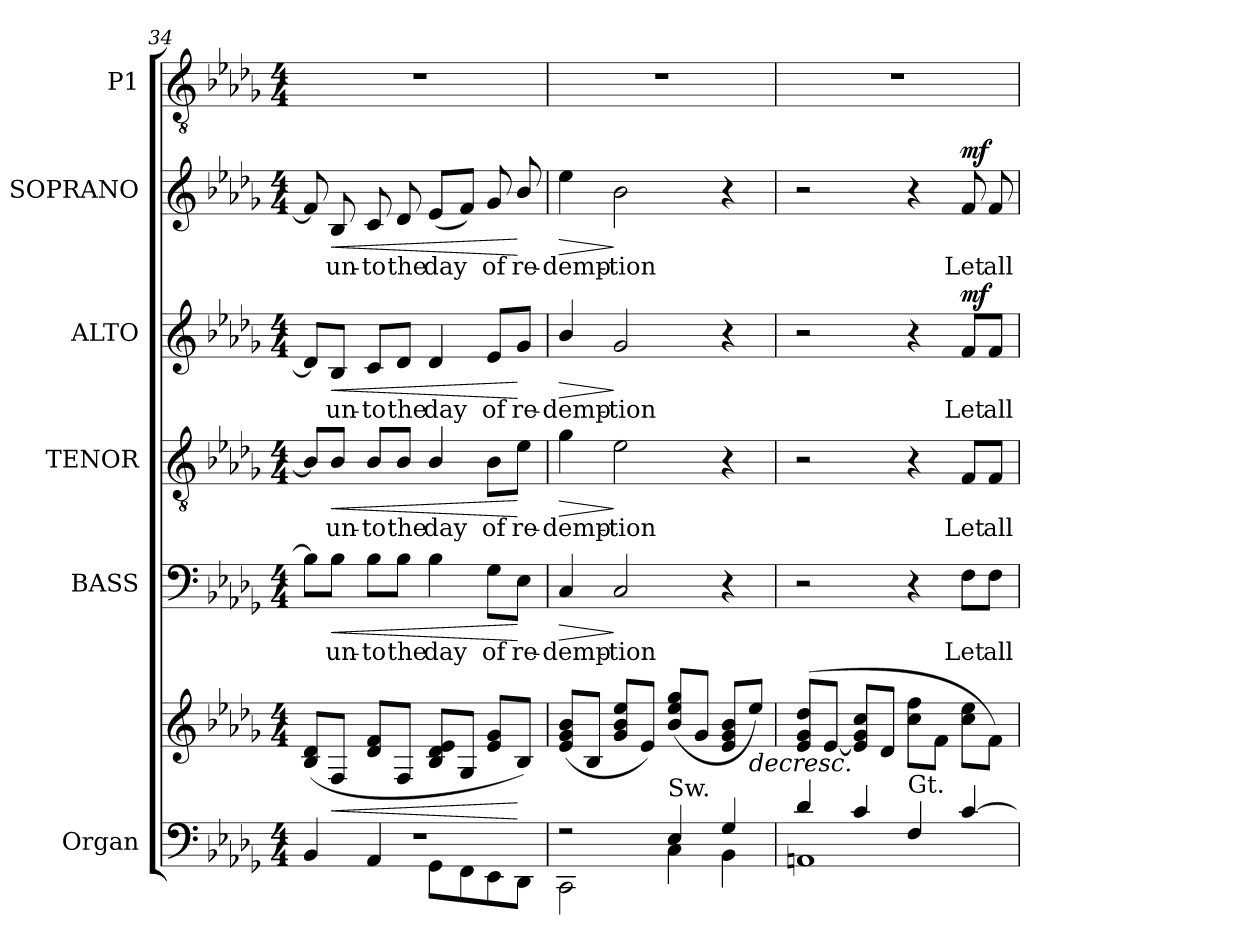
**kern	**kern	**dynam	**kern	**text	**dynam	**kern	**text	**dynam	**kern	**text	**dynam	**kern	**text	**dynam	**kern
*part6	*part6	*part6	*part5	*part5	*part5	*part4	*part4	*part4	*part3	*part3	*part3	*part2	*part2	*part2	*part1
*staff7	*staff6	*staff6/7	*staff5	*staff5	*staff5	*staff4	*staff4	*staff4	*staff3	*staff3	*staff3	*staff2	*staff2	*staff2	*staff1
*I"Organ	*	*	*I"BASS	*	*	*I"TENOR	*	*	*I"ALTO	*	*	*I"SOPRANO	*	*	*I"P1
*I'Org.	*	*	*I'B.	*	*	*I'T.	*	*	*I'A.	*	*	*I'S.	*	*	*
*clefF4	*clefG2	*	*clefF4	*	*	*clefGv2	*	*	*clefG2	*	*	*clefG2	*	*	*clefGv2
*	*	*	*	*	*	*ITrd7c12	*	*	*	*	*	*	*	*	*ITrd7c12
*k[b-e-a-d-g-]	*k[b-e-a-d-g-]	*	*k[b-e-a-d-g-]	*	*	*k[b-e-a-d-g-]	*	*	*k[b-e-a-d-g-]	*	*	*k[b-e-a-d-g-]	*	*	*k[b-e-a-d-g-]
*D-:	*D-:	*	*D-:	*	*	*D-:	*	*	*D-:	*	*	*D-:	*	*	*D-:
*M4/4	*M4/4	*	*M4/4	*	*	*M4/4	*	*	*M4/4	*	*	*M4/4	*	*	*M4/4
=34	=34	=34	=34	=34	=34	=34	=34	=34	=34	=34	=34	=34	=34	=34	=34
*^	*	*	*	*	*	*	*	*	*	*	*	*	*	*	*
1r	4BB-i/	(8B-i/ 8d-iL	.	8B-i\L]	.	.	8BB-i/L]	.	.	8d-i/L]	.	.	8fi/]	.	.	1r
!	!	!	!LO:HP:b	!	!	!	!	!	!	!	!	!	!	!	!	!
!	!	!	!	!	!LO:LY:b:color=#000000	!LO:HP:b	!	!	!	!	!	!	!	!	!	!
!	!	!	!	!	!	!	!	!LO:LY:b:color=#000000	!LO:HP:b	!	!	!	!	!	!	!
!	!	!	!	!	!	!	!	!	!	!	!LO:LY:b:color=#000000	!LO:HP:b	!	!	!	!
!	!	!	!	!	!	!	!	!	!	!	!	!	!	!LO:LY:b:color=#000000	!LO:HP:b	!
.	.	8Fi/J	<	8B-i\J	un-	<	8BB-i/J	un-	<	8B-i/J	un-	<	8B-i/	un-	<	.
!	!	!	!	!	!LO:LY:b:color=#000000	!	!	!	!	!	!	!	!	!	!	!
!	!	!	!	!	!	!	!	!LO:LY:b:color=#000000	!	!	!	!	!	!	!	!
!	!	!	!	!	!	!	!	!	!	!	!LO:LY:b:color=#000000	!	!	!	!	!
!	!	!	!	!	!	!	!	!	!	!	!	!	!	!LO:LY:b:color=#000000	!	!
.	4AA-i/	8d-i/ 8fiL	.	8B-i\L	-to	.	8BB-i/L	-to	.	8ci/L	-to	.	8ci/	-to	.	.
!	!	!	!	!	!LO:LY:b:color=#000000	!	!	!	!	!	!	!	!	!	!	!
!	!	!	!	!	!	!	!	!LO:LY:b:color=#000000	!	!	!	!	!	!	!	!
!	!	!	!	!	!	!	!	!	!	!	!LO:LY:b:color=#000000	!	!	!	!	!
!	!	!	!	!	!	!	!	!	!	!	!	!	!	!LO:LY:b:color=#000000	!	!
.	.	8Fi/J	.	8B-i\J	the	.	8BB-i/J	the	.	8d-i/J	the	.	8d-i/	the	.	.
!	!	!	!	!	!LO:LY:b:color=#000000	!	!	!	!	!	!	!	!	!	!	!
!	!	!	!	!	!	!	!	!LO:LY:b:color=#000000	!	!	!	!	!	!	!	!
!	!	!	!	!	!	!	!	!	!	!	!LO:LY:b:color=#000000	!	!	!	!	!
!	!	!	!	!	!	!	!	!	!	!	!	!	!	!LO:LY:b:color=#000000	!	!
.	8GG-i\L	8B-i/ 8d-i 8e-iL	.	4B-i\	day	.	4BB-i/	day	.	4d-i/	day	.	(8e-i/L	day	.	.
.	8FFi\	8G-i/J	.	.	.	.	.	.	.	.	.	.	8fi/J)	.	.	.
!	!	!	!	!	!LO:LY:b:color=#000000	!	!	!	!	!	!	!	!	!	!	!
!	!	!	!	!	!	!	!	!LO:LY:b:color=#000000	!	!	!	!	!	!	!	!
!	!	!	!	!	!	!	!	!	!	!	!LO:LY:b:color=#000000	!	!	!	!	!
!	!	!	!	!	!	!	!	!	!	!	!	!	!	!LO:LY:b:color=#000000	!	!
.	8EE-i\	8e-i/ 8g-iL	.	8G-i\L	of	.	8BB-i\L	of	.	8e-i/L	of	.	8g-i/	of	.	.
!	!	!	!	!	!LO:LY:b:color=#000000	!	!	!	!	!	!	!	!	!	!	!
!	!	!	!	!	!	!	!	!LO:LY:b:color=#000000	!	!	!	!	!	!	!	!
!	!	!	!	!	!	!	!	!	!	!	!LO:LY:b:color=#000000	!	!	!	!	!
!	!	!	!	!	!	!	!	!	!	!	!	!	!	!LO:LY:b:color=#000000	!	!
.	8DD-i\J	8B-i/J)	[	8E-i\J	re-	[	8E-i\J	re-	[	8g-i/J	re-	[	8b-i/	re-	[	.
=35	=35	=35	=35	=35	=35	=35	=35	=35	=35	=35	=35	=35	=35	=35	=35	=35
!	!	!	!	!	!LO:LY:b:color=#000000	!LO:HP:b	!	!	!	!	!	!	!	!	!	!
!	!	!	!	!	!	!	!	!LO:LY:b:color=#000000	!LO:HP:b	!	!	!	!	!	!	!
!	!	!	!	!	!	!	!	!	!	!	!LO:LY:b:color=#000000	!LO:HP:b	!	!	!	!
!	!	!	!	!	!	!	!	!	!	!	!	!	!	!LO:LY:b:color=#000000	!LO:HP:b	!
2r	2CCi\	(8e-i/ 8g-i 8b-iL	.	4Ci/	-demp-	>	4G-i\	-demp-	>	4b-i/	-demp-	>	4ee-i\	-demp-	>	1r
.	.	8B-i/J	.	.	.	.	.	.	.	.	.	.	.	.	.	.
!	!	!	!	!	!LO:LY:b:color=#000000	!	!	!	!	!	!	!	!	!	!	!
!	!	!	!	!	!	!	!	!LO:LY:b:color=#000000	!	!	!	!	!	!	!	!
!	!	!	!	!	!	!	!	!	!	!	!LO:LY:b:color=#000000	!	!	!	!	!
!	!	!	!	!	!	!	!	!	!	!	!	!	!	!LO:LY:b:color=#000000	!	!
.	.	8g-i/ 8b-i 8ee-iL	.	2Ci/	-tion	]	2E-i\	-tion	]	2g-i/	-tion	]	2b-i\	-tion	]	.
.	.	8e-i/J)	.	.	.	.	.	.	.	.	.	.	.	.	.	.
!LO:TX:a:t=Sw.	!	!	!	!	!	!	!	!	!	!	!	!	!	!	!	!
4E-i/	4Ci\	(8b-i/ 8ee-i 8gg-iL	]	.	.	.	.	.	.	.	.	.	.	.	.	.
.	.	8g-i/J	.	.	.	.	.	.	.	.	.	.	.	.	.	.
4G-i/	4BB-i\	8e-i/ 8g-i 8b-iL	.	4r	.	.	4r	.	.	4r	.	.	4r	.	.	.
!	!	!	!LO:HP:b	!	!	!	!	!	!	!	!	!	!	!	!	!
.	.	8ee-i/J)	>	.	.	.	.	.	.	.	.	.	.	.	.	.
=36	=36	=36	=36	=36	=36	=36	=36	=36	=36	=36	=36	=36	=36	=36	=36	=36
4d-i/	1AAni	(8e-i/ 8g-i 8dd-iL	.	2r	.	.	2r	.	.	2r	.	.	2r	.	.	1r
.	.	[8e-i/J	.	.	.	.	.	.	.	.	.	.	.	.	.	.
4ci/	.	8e-i/] 8g-i 8cciL	.	.	.	.	.	.	.	.	.	.	.	.	.	.
.	.	8d-i/J	.	.	.	.	.	.	.	.	.	.	.	.	.	.
!LO:TX:a:t=Gt.	!	!	!	!	!	!	!	!	!	!	!	!	!	!	!	!
4Fi/	.	8cci\ 8ffiL	.	4r	.	.	4r	.	.	4r	.	.	4r	.	.	.
.	.	8fi\J	.	.	.	.	.	.	.	.	.	.	.	.	.	.
!	!	!	!	!	!LO:LY:b:color=#000000	!	!	!	!	!	!	!	!	!	!	!
!	!	!	!	!	!	!	!	!LO:LY:b:color=#000000	!	!	!	!	!	!	!	!
!	!	!	!	!	!	!	!	!	!	!	!LO:LY:b:color=#000000	!	!	!	!	!
!	!	!	!	!	!	!	!	!	!	!	!	!	!	!LO:LY:b:color=#000000	!	!
[4ci/	.	8cci\ 8ee-iL	.	8Fi\L	Let	.	8FFi/L	Let	.	8fi/L	Let	mf	8fi/	Let	mf	.
!	!	!	!	!	!LO:LY:b:color=#000000	!	!	!	!	!	!	!	!	!	!	!
!	!	!	!	!	!	!	!	!LO:LY:b:color=#000000	!	!	!	!	!	!	!	!
!	!	!	!	!	!	!	!	!	!	!	!LO:LY:b:color=#000000	!	!	!	!	!
!	!	!	!	!	!	!	!	!	!	!	!	!	!	!LO:LY:b:color=#000000	!	!
.	.	8fi\J)	.	8Fi\J	all	.	8FFi/J	all	.	8fi/J	all	.	8fi/	all	.	.
*v	*v	*	*	*	*	*	*	*	*	*	*	*	*	*	*	*
=	=	=	=	=	=	=	=	=	=	=	=	=	=	=	=
*-	*-	*-	*-	*-	*-	*-	*-	*-	*-	*-	*-	*-	*-	*-	*-
